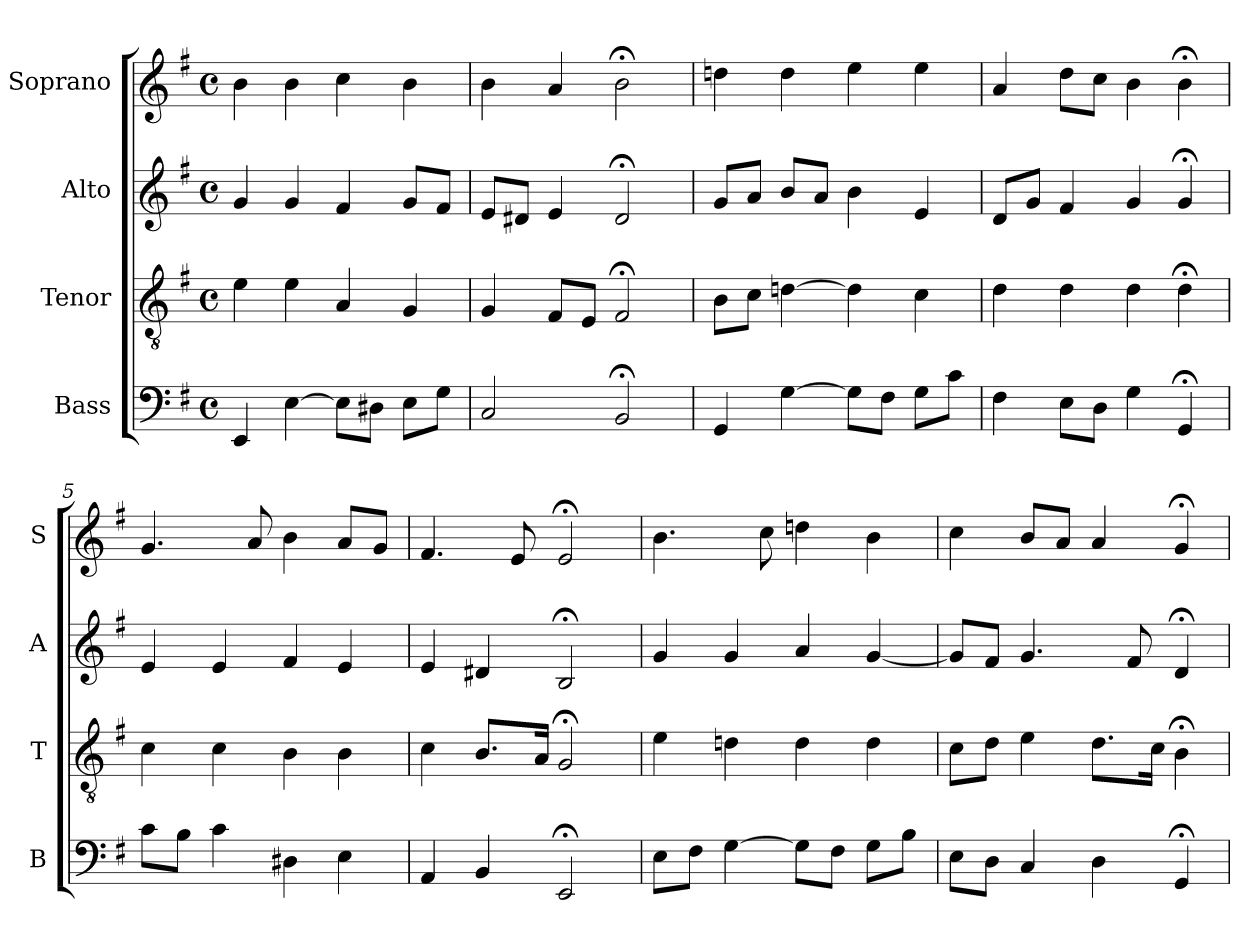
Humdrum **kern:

**kern	**kern	**kern	**kern
*part4	*part3	*part2	*part1
*staff4	*staff3	*staff2	*staff1
*I"Bass	*I"Tenor	*I"Alto	*I"Soprano
*I'B	*I'T	*I'A	*I'S
*clefF4	*clefGv2	*clefG2	*clefG2
*k[f#]	*k[f#]	*k[f#]	*k[f#]
*e:	*e:	*e:	*e:
*M4/4	*M4/4	*M4/4	*M4/4
*met(c)	*met(c)	*met(c)	*met(c)
*MM100	*MM100	*MM100	*MM100
=1	=1	=1	=1
4EE	4e	4g	4b
[4E	4e	4g	4b
8EL]	4A	4f#	4cc
8D#XJ	.	.	.
8EL	4G	8gL	4b
8GJ	.	8f#J	.
=2	=2	=2	=2
2C	4G	8eL	4b
.	.	8d#XJ	.
.	8F#L	4e	4a
.	8EJ	.	.
2BB;<	2F#;<	2d#;<i	2b;<i
=3	=3	=3	=3
4GG	8BL	8giL	4ddni
.	8cJ	8aJ	.
[4G	[4dn	8bL	4dd
.	.	8aJ	.
8GL]	4d]	4b	4ee
8F#J	.	.	.
8GL	4c	4e	4ee
8cJ	.	.	.
=4	=4	=4	=4
4F#	4d	8dL	4a
.	.	8gJ	.
8EL	4d	4f#	8ddL
8DJ	.	.	8ccJ
4G	4d	4g	4b
4GG;<	4d;<	4g;<	4b;<
=5	=5	=5	=5
8cL	4c	4e	4.g
8BJ	.	.	.
4c	4c	4e	.
.	.	.	8a
4D#X	4B	4f#	4b
4E	4B	4e	8aL
.	.	.	8gJ
=6	=6	=6	=6
4AA	4c	4e	4.f#
4BB	8.BL	4d#X	.
.	.	.	8ei
.	16AJk	.	.
2EE;<	2G;<i	2B;<	2e;<i
=7	=7	=7	=7
8EL	4ei	4g	4.bi
8F#J	.	.	.
[4G	4dn	4g	.
.	.	.	8cc
8GL]	4d	4a	4ddn
8F#J	.	.	.
8GL	4d	[4g	4b
8BJ	.	.	.
=8	=8	=8	=8
8EL	8cL	8gL]	4cc
8DJ	8dJ	8f#J	.
4C	4e	4.g	8bL
.	.	.	8aJ
4D	8.dL	.	4a
.	.	8f#	.
.	16cJk	.	.
4GG;<	4B;<	4d;<	4g;<
=	=	=	=
*-	*-	*-	*-
